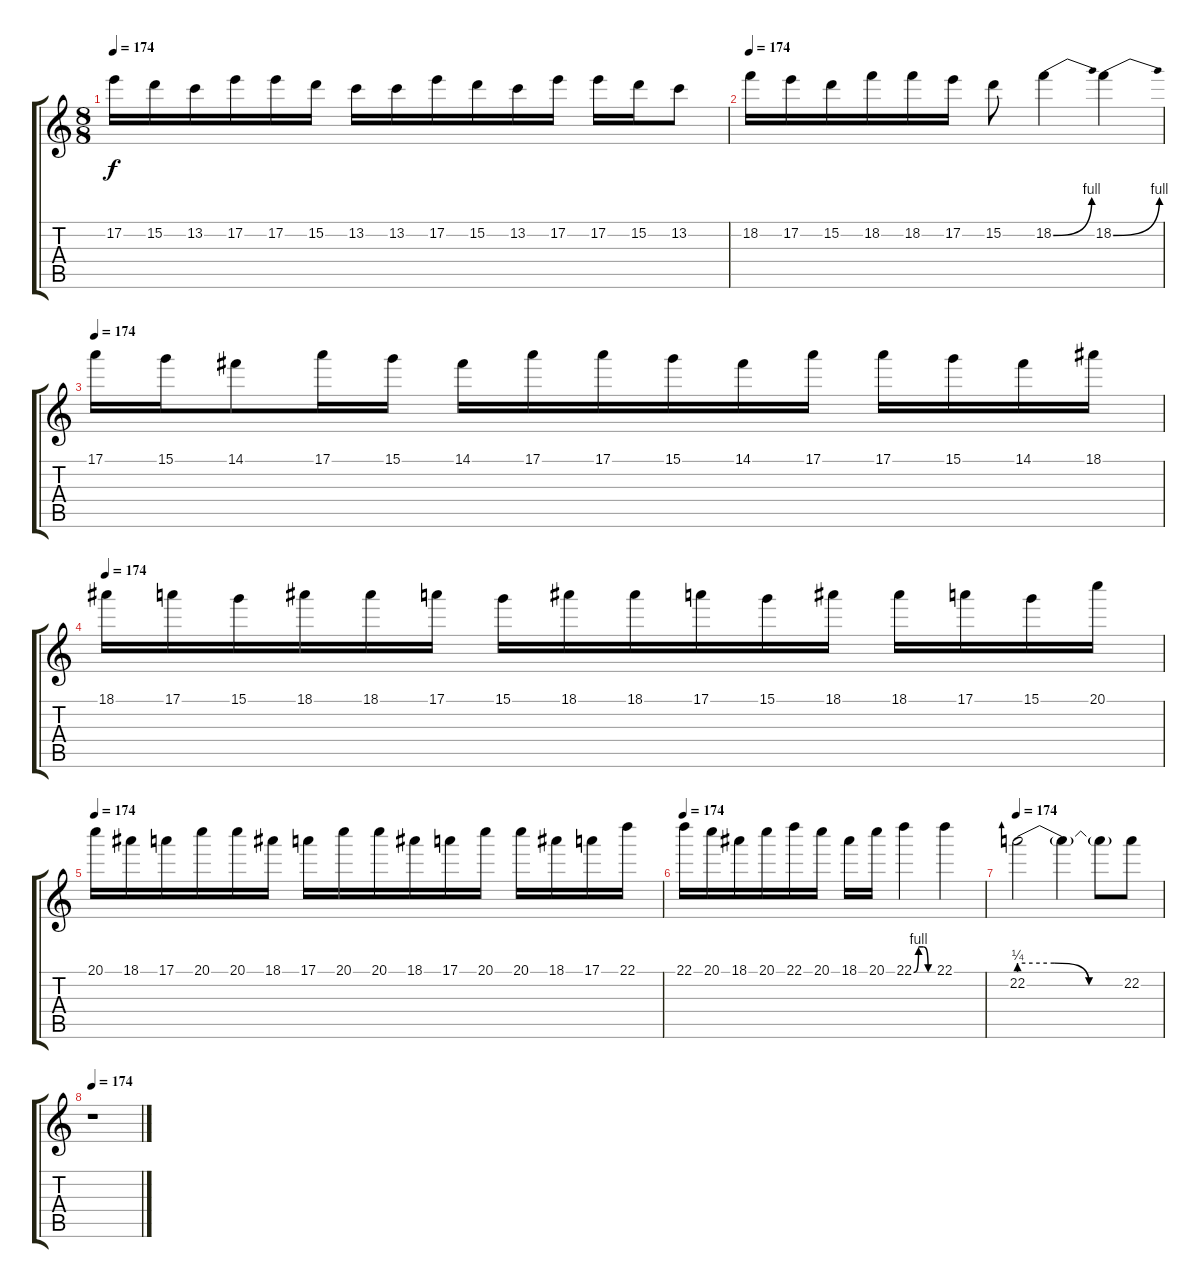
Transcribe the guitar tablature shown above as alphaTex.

\track "" {instrument distortionguitar}
\staff {score tabs}
\tuning (E4 B3 G3 D3 A2 E2) {hide}
\ts (8 8)
\tempo 174
\clef g2
\ks c
17.2.16{dy f} 15.2.16 13.2.16 17.2.16 17.2.16 15.2.16 13.2.16 13.2.16 17.2.16 15.2.16 13.2.16 17.2.16 17.2.16 15.2.16 13.2.8 |
\tempo 174
18.2.16 17.2.16 15.2.16 18.2.16 18.2.16 17.2.16 15.2.8 18.2{be (bend 0 0 60 4)}.4 18.2{be (bend 0 0 60 4)}.4 |
\tempo 174
17.1.16 15.1.16 14.1.8 17.1.16 15.1.16 14.1.16 17.1.16 17.1.16 15.1.16 14.1.16 17.1.16 17.1.16 15.1.16 14.1.16 18.1.16 |
\tempo 174
18.1.16 17.1.16 15.1.16 18.1.16 18.1.16 17.1.16 15.1.16 18.1.16 18.1.16 17.1.16 15.1.16 18.1.16 18.1.16 17.1.16 15.1.16 20.1.16 |
\tempo 174
20.1.16 18.1.16 17.1.16 20.1.16 20.1.16 18.1.16 17.1.16 20.1.16 20.1.16 18.1.16 17.1.16 20.1.16 20.1.16 18.1.16 17.1.16 22.1.16 |
\tempo 174
22.1.16 20.1.16 18.1.16 20.1.16 22.1.16 20.1.16 18.1.16 20.1.16 22.1{be (custom 0 0 15 4 30 4 45 0 60 0)}.4 22.1.4 |
\tempo 174
22.2{be (custom 0 1 20 1 40 0 60 0)}.2 22.2{t}.4 22.2{t}.8 22.2.8 |
\tempo 174
r.1
